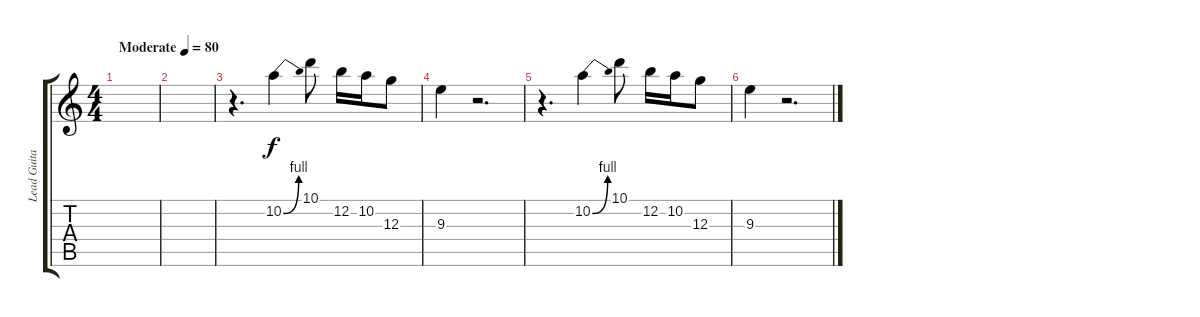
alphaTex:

\track ("Lead Guitar" "Lead Guita") {instrument distortionguitar}
\staff {score tabs}
\tuning (E4 B3 G3 D3 A2 E2) {hide}
\ts (4 4)
\tempo (80 "Moderate")
\clef g2
\ks c
|
|
r.4{d} 10.2{be (bend 0 0 60 4)}.4 10.1.8 12.2.16 10.2.16 12.3.8 |
9.3.4 r.2{d} |
r.4{d} 10.2{be (bend 0 0 60 4)}.4 10.1.8 12.2.16 10.2.16 12.3.8 |
9.3.4 r.2{d}
